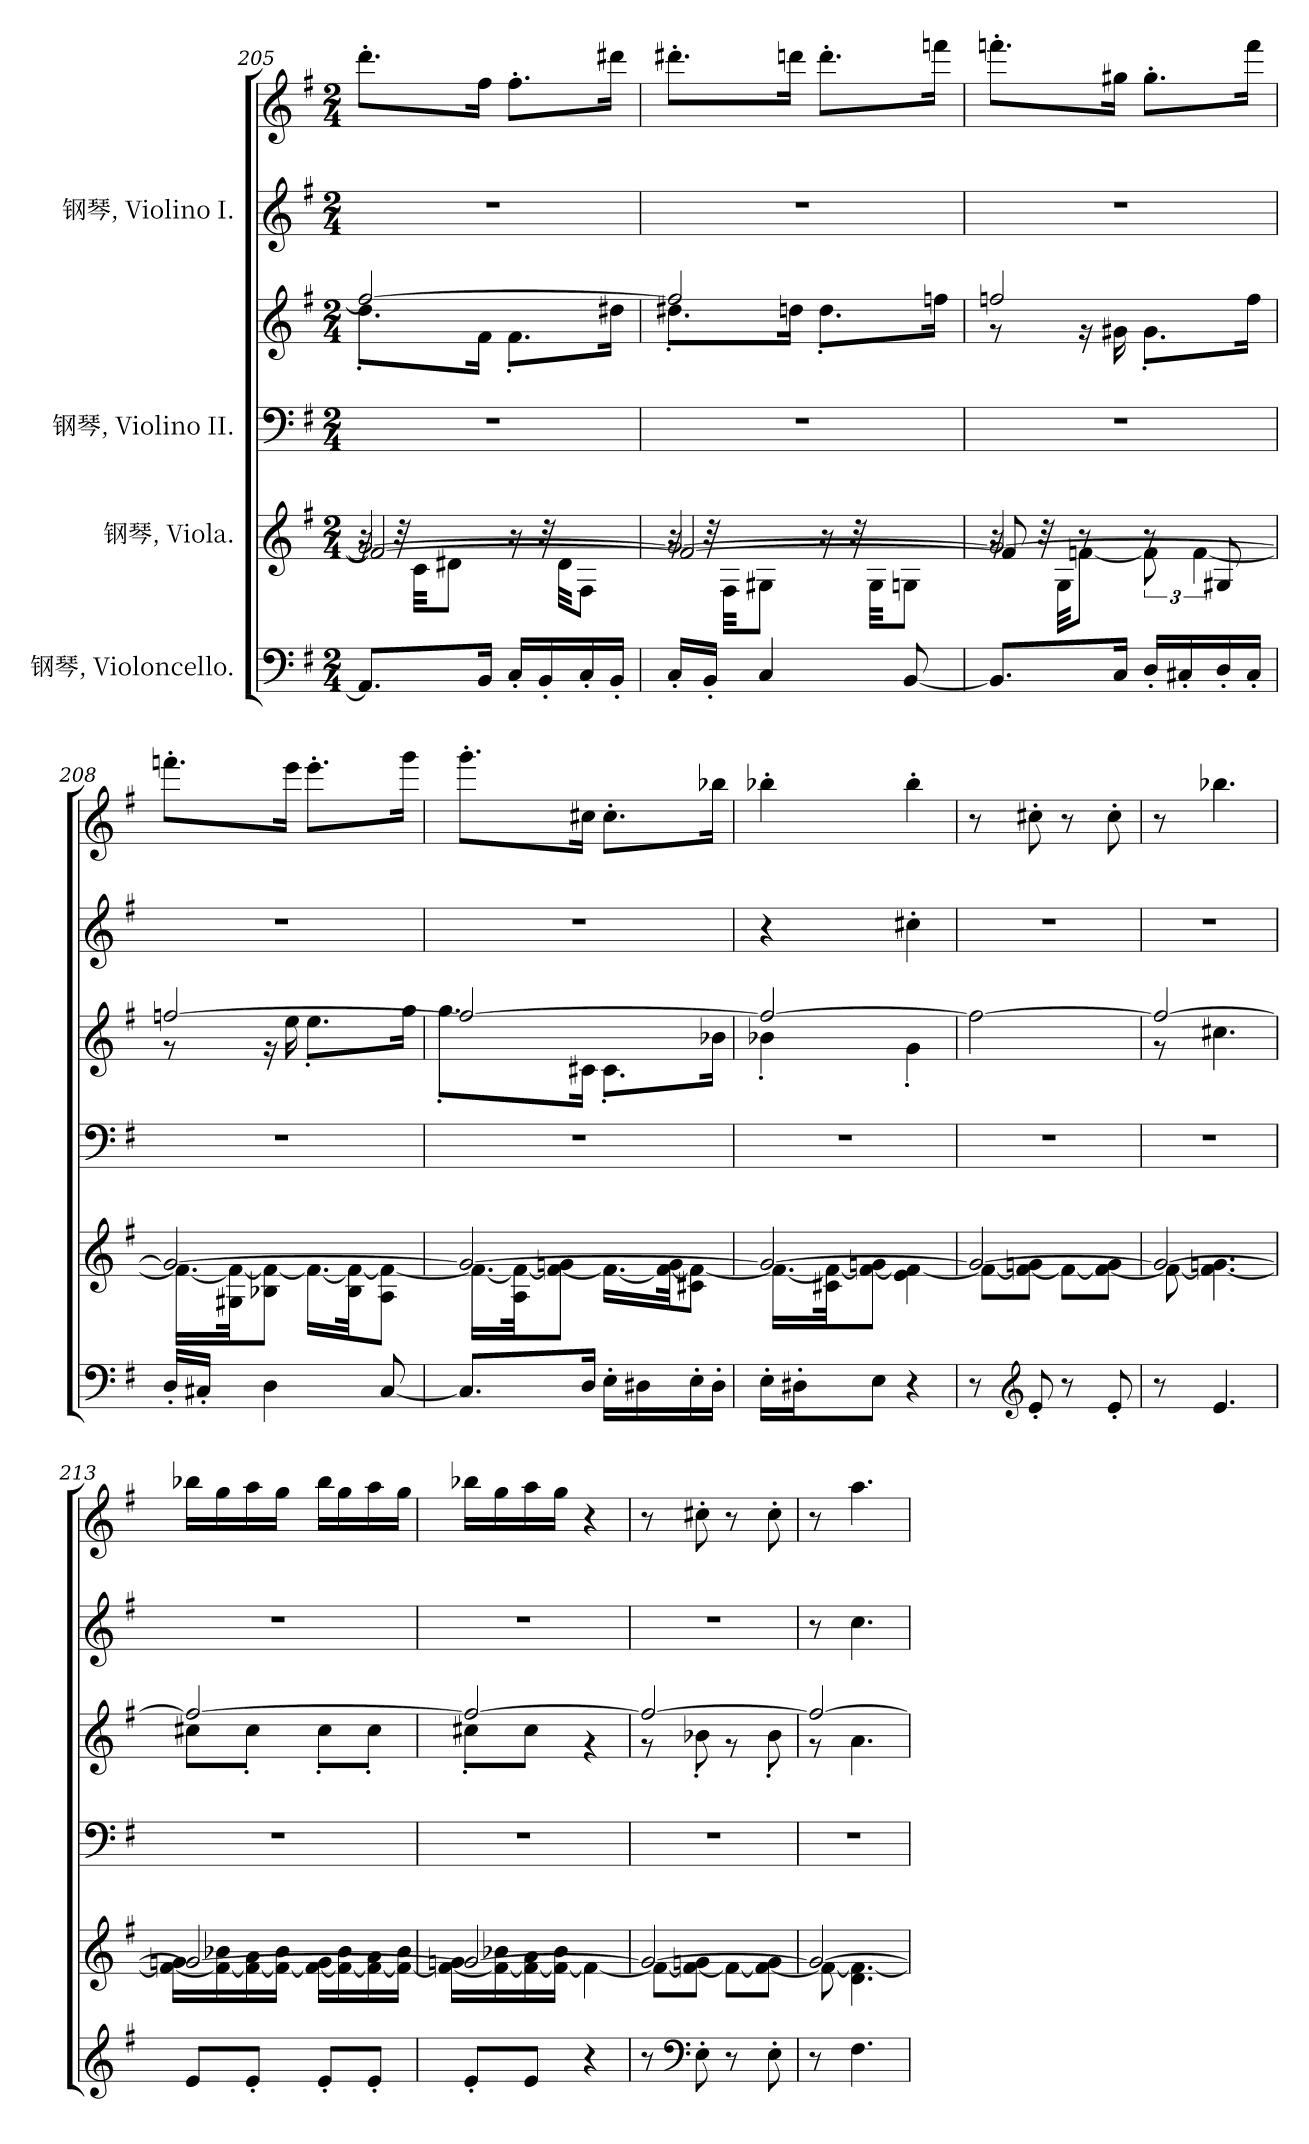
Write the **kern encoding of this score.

**kern	**kern	**kern	**kern	**kern	**kern
*part4	*part3	*part2	*part2	*part1	*part1
*staff6	*staff5	*staff4	*staff3	*staff2	*staff1
*I"钢琴, Violoncello.	*I"钢琴, Viola.	*I"钢琴, Violino II.	*	*I"钢琴, Violino I.	*
!!LO:PB:g=z
*clefF4	*clefG2	*clefF4	*clefG2	*clefG2	*clefG2
*k[f#]	*k[f#]	*k[f#]	*k[f#]	*k[f#]	*k[f#]
*M2/4	*M2/4	*M2/4	*M2/4	*M2/4	*M2/4
=205	=205	=205	=205	=205	=205
*	*^	*	*^	*	*
*	*	*^	*	*	*	*	*
8.AA/L]	2g#/_	16r	2f/_	2r	2ff/_	8.dd'\L	2r	8.ddd'\L
.	.	32r	.	.	.	.	.	.
.	.	32c\KKL	.	.	.	.	.	.
.	.	8d#X\J	.	.	.	.	.	.
16BB/Jk	.	.	.	.	.	16f#\Jk	.	16ff#\Jk
16C'/LL	.	16r	.	.	.	8.f#'\L	.	8.ff#'\L
16BB'/	.	32r	.	.	.	.	.	.
.	.	32d#\KKL	.	.	.	.	.	.
16C'/	.	8F#\J	.	.	.	.	.	.
16BB'/JJ	.	.	.	.	.	16dd#X\Jk	.	16ddd#X\Jk
=206	=206	=206	=206	=206	=206	=206	=206	=206
16C'/LL	2g#/_	16r	2f/_	2r	2ff/]	8.dd#X'\L	2r	8.ddd#X'\L
16BB'/JJ	.	32r	.	.	.	.	.	.
.	.	32F#\KKL	.	.	.	.	.	.
4C/	.	8G#X\J	.	.	.	.	.	.
.	.	.	.	.	.	16ddn\Jk	.	16dddn\Jk
.	.	16r	.	.	.	8.dd'\L	.	8.ddd'\L
.	.	32r	.	.	.	.	.	.
.	.	32G#\KKL	.	.	.	.	.	.
[8BB/	.	8Gn\J	.	.	.	.	.	.
.	.	.	.	.	.	16ffn\Jk	.	16fffn\Jk
=207	=207	=207	=207	=207	=207	=207	=207	=207
8.BB/L]	2g#/_	16r	8f/]	2r	2ffn/	8r	2r	8.fffn'\L
.	.	32r	.	.	.	.	.	.
.	.	32G\KKL	.	.	.	.	.	.
.	.	[8fn\J	8r	.	.	16r	.	.
16C/Jk	.	.	.	.	.	16g#X\	.	16gg#X\Jk
16D'/LL	.	12f\]	8r	.	.	8.g#'\L	.	8.gg#'\L
16C#X'/	.	.	.	.	.	.	.	.
.	.	[6f\	.	.	.	.	.	.
16D'/	.	.	8G#X/	.	.	.	.	.
16C#'/JJ	.	.	.	.	.	16ff\Jk	.	16fff\Jk
*	*	*v	*v	*	*	*	*	*
!!LO:LB:g=z
=208	=208	=208	=208	=208	=208	=208	=208
16D'/LL	2g#/_	16.f\LL_	2r	[2ffn/	8r	2r	8.fffn'\L
16C#X'/JJ	.	.	.	.	.	.	.
.	.	32G#X\ 32f\_JK	.	.	.	.	.
4D\	.	8B-X\ 8f\_J	.	.	16r	.	.
.	.	.	.	.	16ee\	.	16eee\Jk
.	.	16.f\LL_	.	.	8.ee'\L	.	8.eee'\L
.	.	32B-\ 32f\_JK	.	.	.	.	.
[8C#/	.	8A\ 8f\_J	.	.	.	.	.
.	.	.	.	.	16gg\Jk	.	16ggg\Jk
=209	=209	=209	=209	=209	=209	=209	=209
8.C#/L]	2g#/_	16.f\LL_	2r	2ff/_	8.gg'\L	2r	8.ggg'\L
.	.	32A\ 32f\_JK	.	.	.	.	.
.	.	8f\_ 8gn\J	.	.	.	.	.
16D/Jk	.	.	.	.	16c#X\Jk	.	16cc#X\Jk
16E'\LL	.	16.f\LL_	.	.	8.c#'\L	.	8.cc#'\L
16D#X\	.	.	.	.	.	.	.
.	.	32f\_ 32g\JK	.	.	.	.	.
16E'\	.	8c#X\ 8f\_J	.	.	.	.	.
16D#'\JJ	.	.	.	.	16b-X\Jk	.	16bb-X\Jk
=210	=210	=210	=210	=210	=210	=210	=210
16E'\LL	2g#/_	16.f\LL_	2r	2ff/_	4b-X'\	4r	4bb-X'\
16D#X'\J	.	.	.	.	.	.	.
.	.	32c#X\ 32f\_JK	.	.	.	.	.
8E\J	.	8f\_ 8gn\J	.	.	.	.	.
4r	.	4e\ 4f\_	.	.	4g'\	4cc#X'\	4bb-'\
*	*	*	*	*v	*v	*	*
!!LO:PB:g=z
=211	=211	=211	=211	=211	=211	=211
8r	2g#/_	8f\L_	2r	2ff\_	2r	8r
*clefG2	*	*	*	*	*	*
8e'/	.	8f\_ 8gn\J	.	.	.	8cc#X'\
8r	.	8f\L_	.	.	.	8r
8e'/	.	8f\_ 8g\J	.	.	.	8cc#'\
=212	=212	=212	=212	=212	=212	=212
*	*	*	*	*^	*	*
8r	2g#/_	8f\_	2r	2ff/_	8r	2r	8r
4.e/	.	4.f\_ 4.gn\	.	.	4.cc#X\	.	4.bb-X\
=213	=213	=213	=213	=213	=213	=213	=213
8e/L	2g#/_	16f\_ 16gn\LL	2r	2ff/_	8cc#X\L	2r	16bb-X\LL
.	.	16f\_ 16b-X\	.	.	.	.	16gg\
8e'/J	.	16f\_ 16a\	.	.	8cc#'\J	.	16aa\
.	.	16f\_ 16b-\JJ	.	.	.	.	16gg\JJ
8e'/L	.	16f\_ 16g\LL	.	.	8cc#'\L	.	16bb-\LL
.	.	16f\_ 16b-\	.	.	.	.	16gg\
8e'/J	.	16f\_ 16a\	.	.	8cc#'\J	.	16aa\
.	.	16f\_ 16b-\JJ	.	.	.	.	16gg\JJ
=214	=214	=214	=214	=214	=214	=214	=214
8e'/L	2g#/_	16f\_ 16gn\LL	2r	2ff/_	8cc#X'\L	2r	16bb-X\LL
.	.	16f\_ 16b-X\	.	.	.	.	16gg\
8e/J	.	16f\_ 16a\	.	.	8cc#\J	.	16aa\
.	.	16f\_ 16b-\JJ	.	.	.	.	16gg\JJ
4r	.	4f\_	.	.	4r	.	4r
!!LO:LB:g=z
=215	=215	=215	=215	=215	=215	=215	=215
8r	2g#/_	8f\L_	2r	2ff/_	8r	2r	8r
*clefF4	*	*	*	*	*	*	*
8E'\	.	8f\_ 8gn\J	.	.	8b-X'\	.	8cc#X'\
8r	.	8f\L_	.	.	8r	.	8r
8E'\	.	8f\_ 8g\J	.	.	8b-'\	.	8cc#'\
=216	=216	=216	=216	=216	=216	=216	=216
8r	2g#/_	8f\_	2r	2ff/_	8r	8r	8r
4.F#\	.	4.d\ 4.f\_	.	.	4.a\	4.cc\	4.aa\
*	*v	*v	*	*v	*v	*	*
=	=	=	=	=	=
*-	*-	*-	*-	*-	*-
